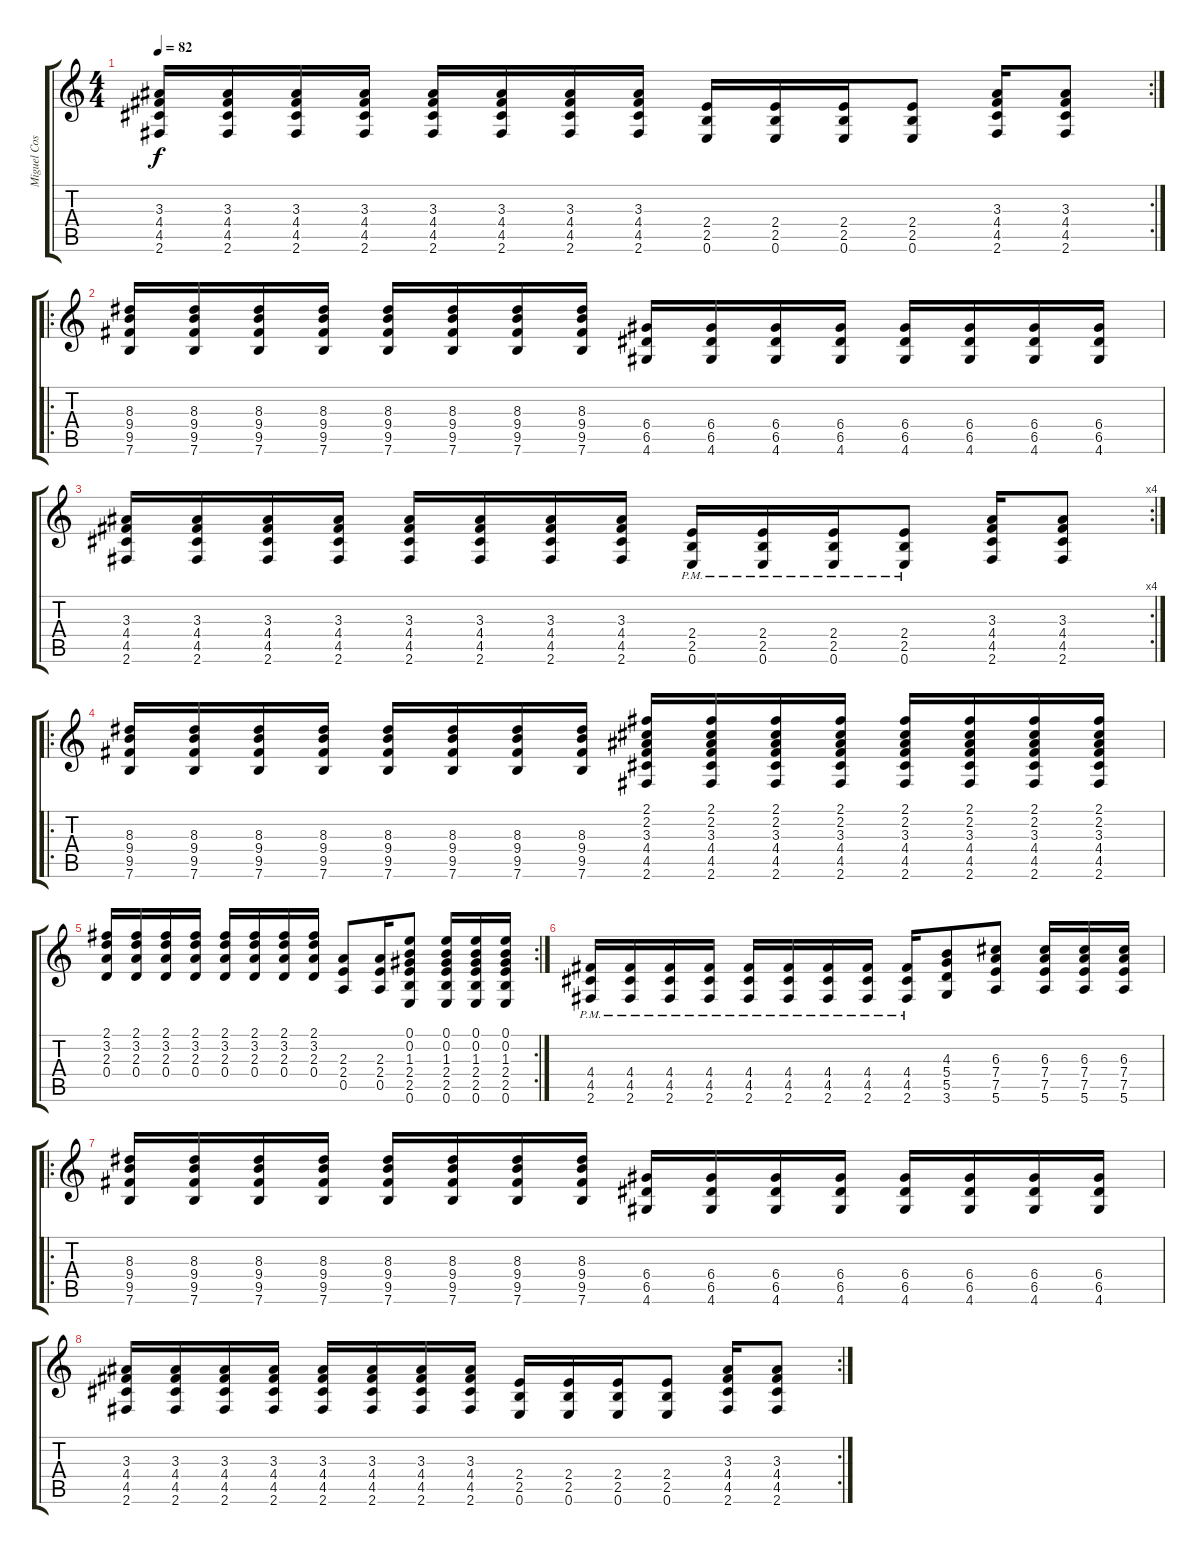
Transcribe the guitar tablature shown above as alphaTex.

\track ("Miguel Costas - Guitarra 2" "Miguel Cos") {instrument distortionguitar}
\staff {score tabs}
\tuning (E4 B3 G3 D3 A2 E2) {hide}
\rc 2
\ts (4 4)
\tempo 82
\clef g2
\ks c
(3.3 4.4 4.5 2.6).16{dy f} (3.3 4.4 4.5 2.6).16 (3.3 4.4 4.5 2.6).16 (3.3 4.4 4.5 2.6).16 (3.3 4.4 4.5 2.6).16 (3.3 4.4 4.5 2.6).16 (3.3 4.4 4.5 2.6).16 (3.3 4.4 4.5 2.6).16 (2.4 2.5 0.6).16 (2.4 2.5 0.6).16 (2.4 2.5 0.6).16 (2.4 2.5 0.6).8 (3.3 4.4 4.5 2.6).16 (3.3 4.4 4.5 2.6).8 |
\ro
(8.3 9.4 9.5 7.6).16 (8.3 9.4 9.5 7.6).16 (8.3 9.4 9.5 7.6).16 (8.3 9.4 9.5 7.6).16 (8.3 9.4 9.5 7.6).16 (8.3 9.4 9.5 7.6).16 (8.3 9.4 9.5 7.6).16 (8.3 9.4 9.5 7.6).16 (6.4 6.5 4.6).16 (6.4 6.5 4.6).16 (6.4 6.5 4.6).16 (6.4 6.5 4.6).16 (6.4 6.5 4.6).16 (6.4 6.5 4.6).16 (6.4 6.5 4.6).16 (6.4 6.5 4.6).16 |
\rc 4
(3.3 4.4 4.5 2.6).16 (3.3 4.4 4.5 2.6).16 (3.3 4.4 4.5 2.6).16 (3.3 4.4 4.5 2.6).16 (3.3 4.4 4.5 2.6).16 (3.3 4.4 4.5 2.6).16 (3.3 4.4 4.5 2.6).16 (3.3 4.4 4.5 2.6).16 (2.4{pm} 2.5{pm} 0.6{pm}).16 (2.4{pm} 2.5{pm} 0.6{pm}).16 (2.4{pm} 2.5{pm} 0.6{pm}).16 (2.4{pm} 2.5{pm} 0.6{pm}).8 (3.3 4.4 4.5 2.6).16 (3.3 4.4 4.5 2.6).8 |
\ro
(8.3 9.4 9.5 7.6).16 (8.3 9.4 9.5 7.6).16 (8.3 9.4 9.5 7.6).16 (8.3 9.4 9.5 7.6).16 (8.3 9.4 9.5 7.6).16 (8.3 9.4 9.5 7.6).16 (8.3 9.4 9.5 7.6).16 (8.3 9.4 9.5 7.6).16 (2.1 2.2 3.3 4.4 4.5 2.6).16 (2.1 2.2 3.3 4.4 4.5 2.6).16 (2.1 2.2 3.3 4.4 4.5 2.6).16 (2.1 2.2 3.3 4.4 4.5 2.6).16 (2.1 2.2 3.3 4.4 4.5 2.6).16 (2.1 2.2 3.3 4.4 4.5 2.6).16 (2.1 2.2 3.3 4.4 4.5 2.6).16 (2.1 2.2 3.3 4.4 4.5 2.6).16 |
\rc 2
(2.1 3.2 2.3 0.4).16 (2.1 3.2 2.3 0.4).16 (2.1 3.2 2.3 0.4).16 (2.1 3.2 2.3 0.4).16 (2.1 3.2 2.3 0.4).16 (2.1 3.2 2.3 0.4).16 (2.1 3.2 2.3 0.4).16 (2.1 3.2 2.3 0.4).16 (2.3 2.4 0.5).8 (2.3 2.4 0.5).16 (0.1 0.2 1.3 2.4 2.5 0.6).8 (0.1 0.2 1.3 2.4 2.5 0.6).16 (0.1 0.2 1.3 2.4 2.5 0.6).16 (0.1 0.2 1.3 2.4 2.5 0.6).16 |
(4.4 4.5{pm} 2.6{pm}).16 (4.4 4.5{pm} 2.6{pm}).16 (4.4 4.5{pm} 2.6{pm}).16 (4.4 4.5{pm} 2.6{pm}).16 (4.4 4.5{pm} 2.6{pm}).16 (4.4 4.5{pm} 2.6{pm}).16 (4.4 4.5{pm} 2.6{pm}).16 (4.4 4.5{pm} 2.6{pm}).16 (4.4 4.5{pm} 2.6{pm}).16 (4.3 5.4 5.5 3.6).8 (6.3 7.4 7.5 5.6).8 (6.3 7.4 7.5 5.6).16 (6.3 7.4 7.5 5.6).16 (6.3 7.4 7.5 5.6).16 |
\ro
(8.3 9.4 9.5 7.6).16 (8.3 9.4 9.5 7.6).16 (8.3 9.4 9.5 7.6).16 (8.3 9.4 9.5 7.6).16 (8.3 9.4 9.5 7.6).16 (8.3 9.4 9.5 7.6).16 (8.3 9.4 9.5 7.6).16 (8.3 9.4 9.5 7.6).16 (6.4 6.5 4.6).16 (6.4 6.5 4.6).16 (6.4 6.5 4.6).16 (6.4 6.5 4.6).16 (6.4 6.5 4.6).16 (6.4 6.5 4.6).16 (6.4 6.5 4.6).16 (6.4 6.5 4.6).16 |
\rc 2
(3.3 4.4 4.5 2.6).16 (3.3 4.4 4.5 2.6).16 (3.3 4.4 4.5 2.6).16 (3.3 4.4 4.5 2.6).16 (3.3 4.4 4.5 2.6).16 (3.3 4.4 4.5 2.6).16 (3.3 4.4 4.5 2.6).16 (3.3 4.4 4.5 2.6).16 (2.4 2.5 0.6).16 (2.4 2.5 0.6).16 (2.4 2.5 0.6).16 (2.4 2.5 0.6).8 (3.3 4.4 4.5 2.6).16 (3.3 4.4 4.5 2.6).8
